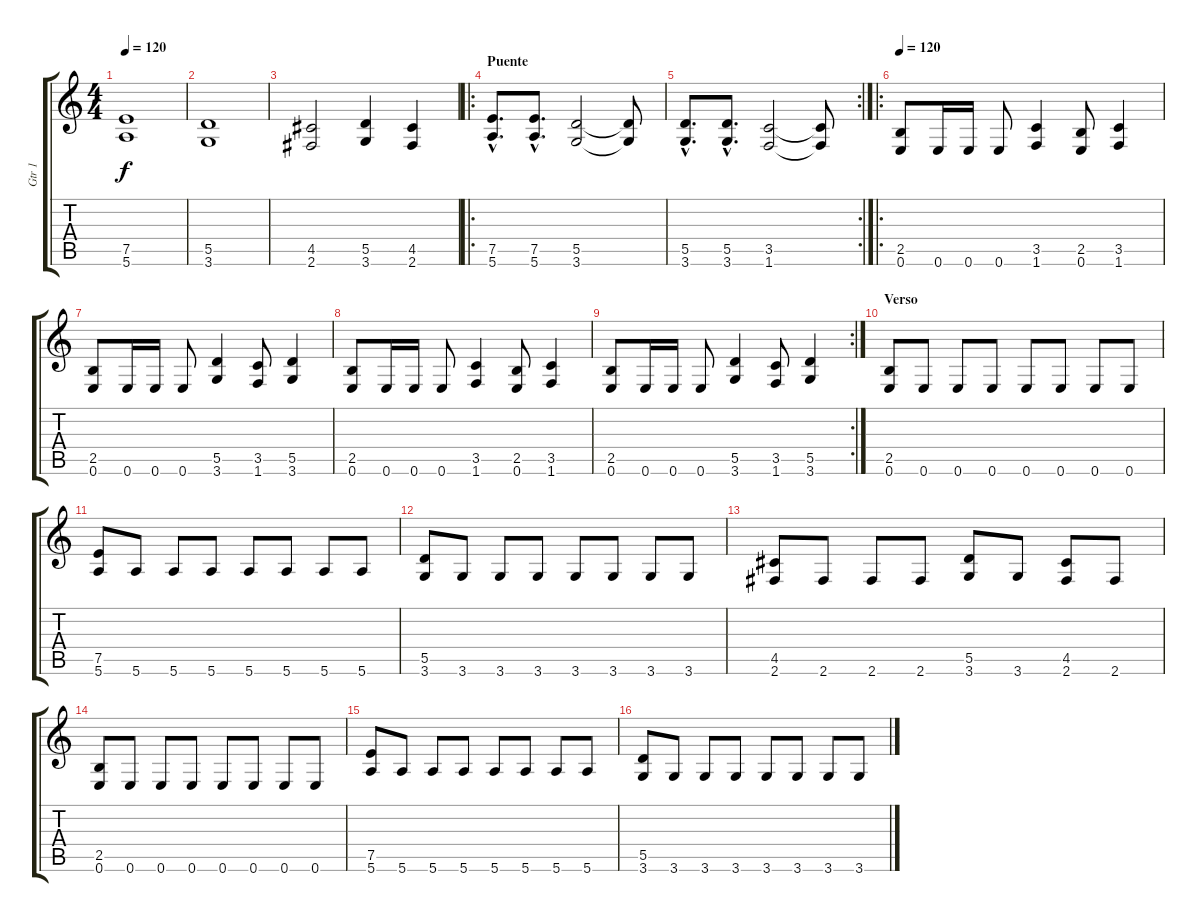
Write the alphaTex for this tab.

\track ("Gtr 1" "Gtr 1") {instrument distortionguitar}
\staff {score tabs}
\tuning (E4 B3 G3 D3 A2 E2) {hide}
\ts (4 4)
\tempo 120
\clef g2
\ks c
(7.5 5.6).1{dy f} |
(5.5 3.6).1 |
(4.5 2.6).2 (5.5 3.6).4 (4.5 2.6).4 |
\ro
\section ("" "Puente")
(7.5{hac} 5.6{hac}).8{d} (7.5{hac} 5.6{hac}).8{d} (5.5 3.6).2 (5.5{t} 3.6{t}).8 |
\rc 2
(5.5{hac} 3.6{hac}).8{d} (5.5{hac} 3.6{hac}).8{d} (3.5 1.6).2 (3.5{t} 1.6{t}).8 |
\ro
\tempo 120
(2.5 0.6).8 0.6.16 0.6.16 0.6.8 (3.5 1.6).4 (2.5 0.6).8 (3.5 1.6).4 |
(2.5 0.6).8 0.6.16 0.6.16 0.6.8 (5.5 3.6).4 (3.5 1.6).8 (5.5 3.6).4 |
(2.5 0.6).8 0.6.16 0.6.16 0.6.8 (3.5 1.6).4 (2.5 0.6).8 (3.5 1.6).4 |
\rc 2
(2.5 0.6).8 0.6.16 0.6.16 0.6.8 (5.5 3.6).4 (3.5 1.6).8 (5.5 3.6).4 |
\section ("" "Verso")
(2.5 0.6).8 0.6.8 0.6.8 0.6.8 0.6.8 0.6.8 0.6.8 0.6.8 |
(7.5 5.6).8 5.6.8 5.6.8 5.6.8 5.6.8 5.6.8 5.6.8 5.6.8 |
(5.5 3.6).8 3.6.8 3.6.8 3.6.8 3.6.8 3.6.8 3.6.8 3.6.8 |
(4.5 2.6).8 2.6.8 2.6.8 2.6.8 (5.5 3.6).8 3.6.8 (4.5 2.6).8 2.6.8 |
(2.5 0.6).8 0.6.8 0.6.8 0.6.8 0.6.8 0.6.8 0.6.8 0.6.8 |
(7.5 5.6).8 5.6.8 5.6.8 5.6.8 5.6.8 5.6.8 5.6.8 5.6.8 |
(5.5 3.6).8 3.6.8 3.6.8 3.6.8 3.6.8 3.6.8 3.6.8 3.6.8
